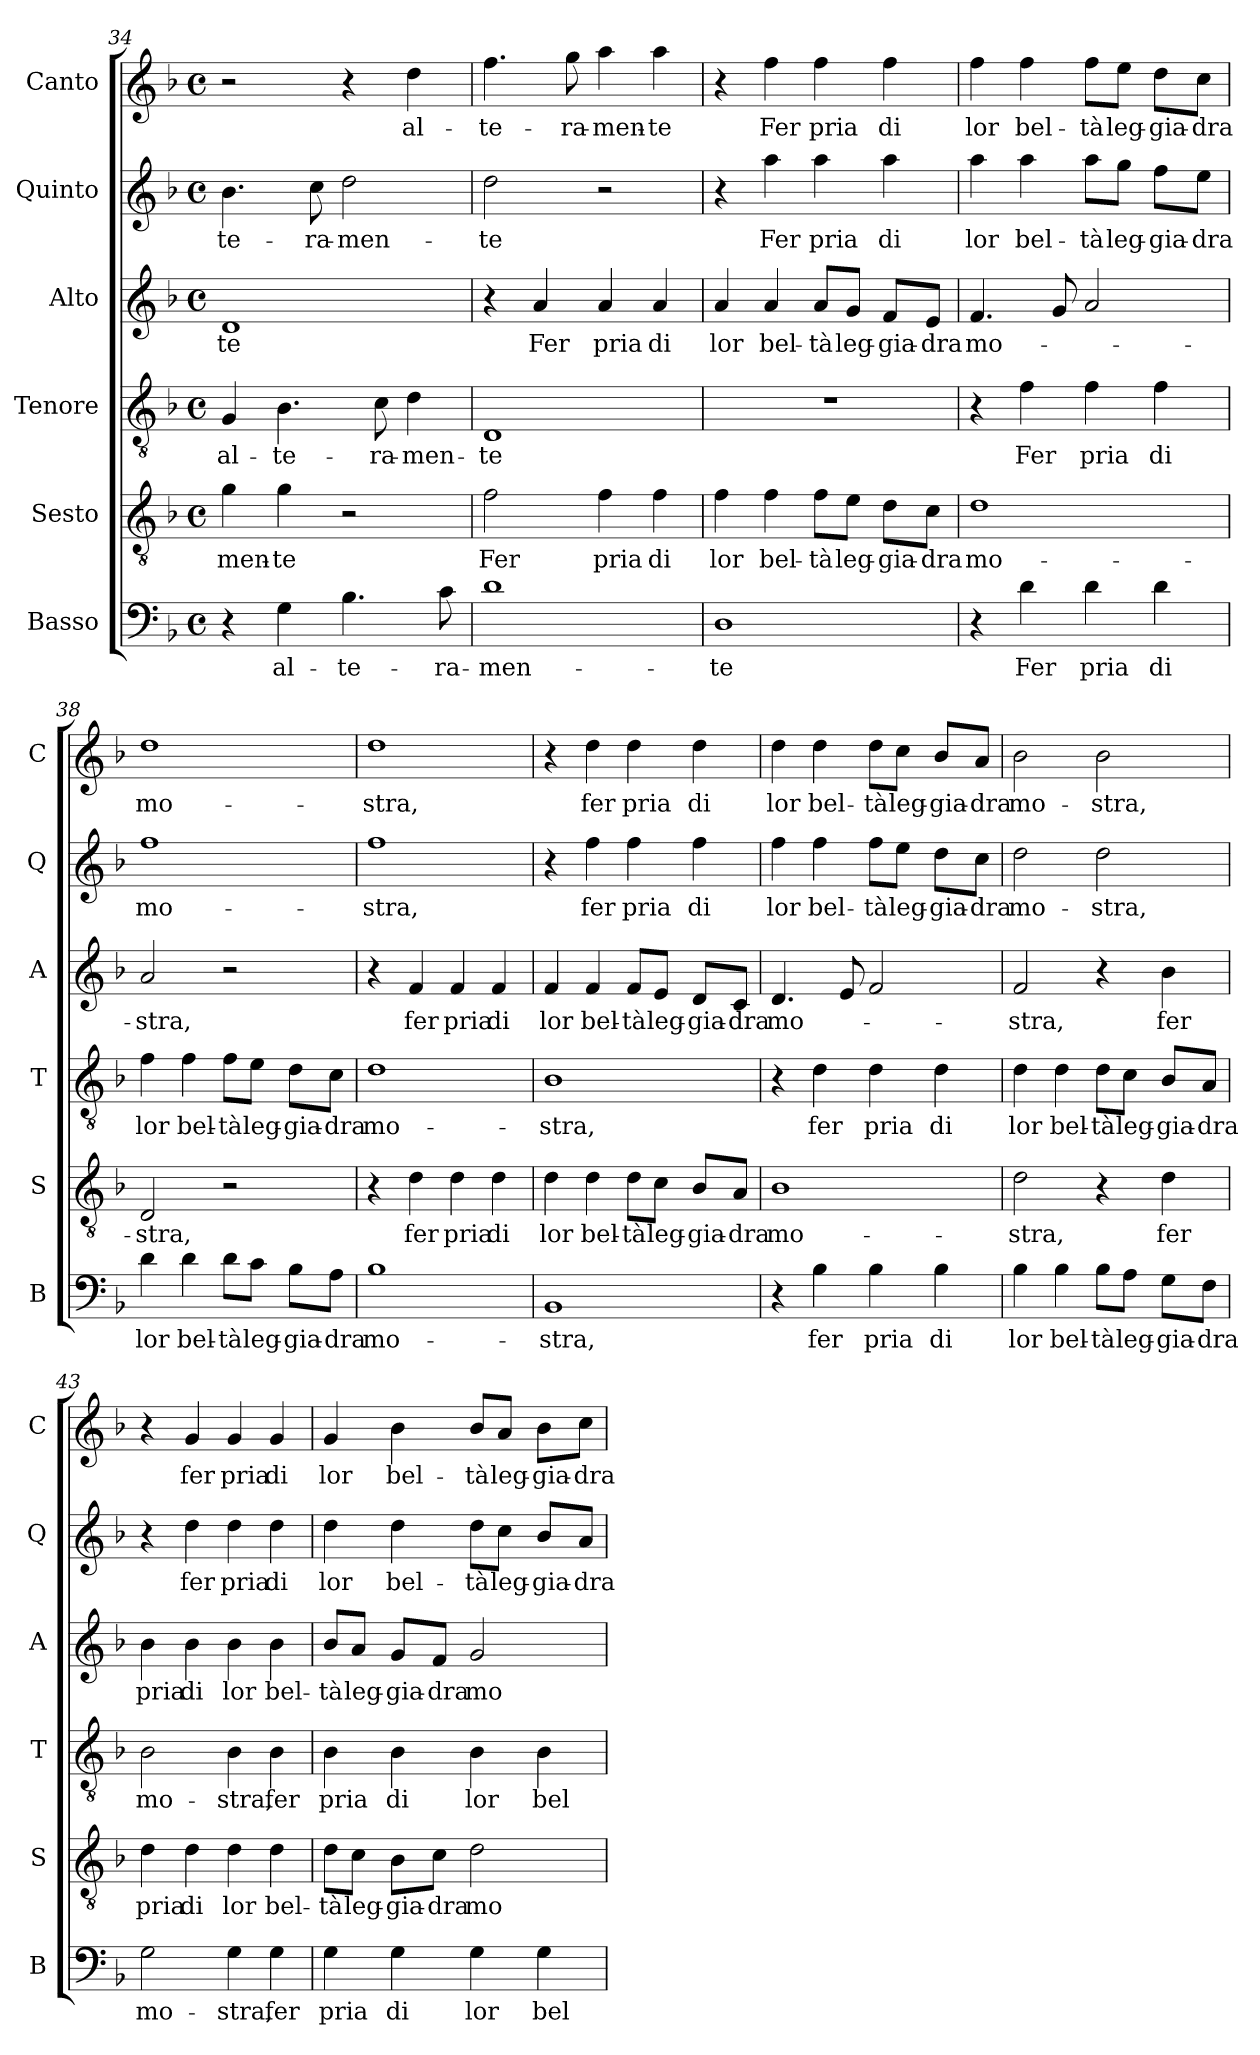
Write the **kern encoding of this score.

**kern	**text	**kern	**text	**kern	**text	**kern	**text	**kern	**text	**kern	**text
*part6	*part6	*part5	*part5	*part4	*part4	*part3	*part3	*part2	*part2	*part1	*part1
*staff6	*staff6	*staff5	*staff5	*staff4	*staff4	*staff3	*staff3	*staff2	*staff2	*staff1	*staff1
*I"Basso	*	*I"Sesto	*	*I"Tenore	*	*I"Alto	*	*I"Quinto	*	*I"Canto	*
*I'B	*	*I'S	*	*I'T	*	*I'A	*	*I'Q	*	*I'C	*
*clefF4	*	*clefGv2	*	*clefGv2	*	*clefG2	*	*clefG2	*	*clefG2	*
*k[b-]	*	*k[b-]	*	*k[b-]	*	*k[b-]	*	*k[b-]	*	*k[b-]	*
*F:	*	*F:	*	*F:	*	*F:	*	*F:	*	*F:	*
*M4/4	*	*M4/4	*	*M4/4	*	*M4/4	*	*M4/4	*	*M4/4	*
*met(c)	*	*met(c)	*	*met(c)	*	*met(c)	*	*met(c)	*	*met(c)	*
=34	=34	=34	=34	=34	=34	=34	=34	=34	=34	=34	=34
4r	.	4g	men-	4G	al-	1d	-te	4.b-	te-	2r	.
4G	al-	4g	-te	4.B-	te-	.	.	.	.	.	.
.	.	.	.	.	.	.	.	8cc	ra-	.	.
4.B-	te-	2r	.	.	.	.	.	2dd	men-	4r	.
.	.	.	.	8c	ra-	.	.	.	.	.	.
.	.	.	.	4d	men-	.	.	.	.	4dd	al-
8c	ra-	.	.	.	.	.	.	.	.	.	.
=35	=35	=35	=35	=35	=35	=35	=35	=35	=35	=35	=35
1d	men-	2f	-Fer	1D	-te	4r	.	2dd	-te	4.ff	te-
.	.	.	.	.	.	4a	-Fer	.	.	.	.
.	.	.	.	.	.	.	.	.	.	8gg	ra-
.	.	4f	-pria	.	.	4a	-pria	2r	.	4aa	men-
.	.	4f	-di	.	.	4a	-di	.	.	4aa	-te
=36	=36	=36	=36	=36	=36	=36	=36	=36	=36	=36	=36
1D	-te	4f	-lor	1r	.	4a	-lor	4r	.	4r	.
.	.	4f	bel-	.	.	4a	bel-	4aa	-Fer	4ff	-Fer
.	.	8f\L	-tà	.	.	8a/L	-tà	4aa	-pria	4ff	-pria
.	.	8e\J	leg-	.	.	8g/J	leg-	.	.	.	.
.	.	8d\L	gia-	.	.	8f/L	gia-	4aa	-di	4ff	-di
.	.	8c\J	-dra	.	.	8e/J	-dra	.	.	.	.
=37	=37	=37	=37	=37	=37	=37	=37	=37	=37	=37	=37
4r	.	1d	mo-	4r	.	4.f	mo-	4aa	-lor	4ff	-lor
4d	-Fer	.	.	4f	-Fer	.	.	4aa	bel-	4ff	bel-
.	.	.	.	.	.	8g	.	.	.	.	.
4d	-pria	.	.	4f	-pria	2a	.	8aa\L	-tà	8ff\L	-tà
.	.	.	.	.	.	.	.	8gg\J	leg-	8ee\J	leg-
4d	-di	.	.	4f	-di	.	.	8ff\L	gia-	8dd\L	gia-
.	.	.	.	.	.	.	.	8ee\J	-dra	8cc\J	-dra
=38	=38	=38	=38	=38	=38	=38	=38	=38	=38	=38	=38
4d	-lor	2D	-stra,	4f	-lor	2a	-stra,	1ff	mo-	1dd	mo-
4d	bel-	.	.	4f	bel-	.	.	.	.	.	.
8d\L	-tà	2r	.	8f\L	-tà	2r	.	.	.	.	.
8c\J	leg-	.	.	8e\J	leg-	.	.	.	.	.	.
8B-\L	gia-	.	.	8d\L	gia-	.	.	.	.	.	.
8A\J	-dra	.	.	8c\J	-dra	.	.	.	.	.	.
=39	=39	=39	=39	=39	=39	=39	=39	=39	=39	=39	=39
1B-	mo-	4r	.	1d	mo-	4r	.	1ff	-stra,	1dd	-stra,
.	.	4d	-fer	.	.	4f	-fer	.	.	.	.
.	.	4d	-pria	.	.	4f	-pria	.	.	.	.
.	.	4d	-di	.	.	4f	-di	.	.	.	.
=40	=40	=40	=40	=40	=40	=40	=40	=40	=40	=40	=40
1BB-	-stra,	4d	-lor	1B-	-stra,	4f	-lor	4r	.	4r	.
.	.	4d	bel-	.	.	4f	bel-	4ff	-fer	4dd	-fer
.	.	8d\L	-tà	.	.	8f/L	-tà	4ff	-pria	4dd	-pria
.	.	8c\J	leg-	.	.	8e/J	leg-	.	.	.	.
.	.	8B-/L	gia-	.	.	8d/L	gia-	4ff	-di	4dd	-di
.	.	8A/J	-dra	.	.	8c/J	-dra	.	.	.	.
=41	=41	=41	=41	=41	=41	=41	=41	=41	=41	=41	=41
4r	.	1B-	mo-	4r	.	4.d	mo-	4ff	-lor	4dd	-lor
4B-	-fer	.	.	4d	-fer	.	.	4ff	bel-	4dd	bel-
.	.	.	.	.	.	8e	.	.	.	.	.
4B-	-pria	.	.	4d	-pria	2f	.	8ff\L	-tà	8dd\L	-tà
.	.	.	.	.	.	.	.	8ee\J	leg-	8cc\J	leg-
4B-	-di	.	.	4d	-di	.	.	8dd\L	gia-	8b-/L	gia-
.	.	.	.	.	.	.	.	8cc\J	-dra	8a/J	-dra
=42	=42	=42	=42	=42	=42	=42	=42	=42	=42	=42	=42
4B-	-lor	2d	-stra,	4d	-lor	2f	-stra,	2dd	mo-	2b-	mo-
4B-	bel-	.	.	4d	bel-	.	.	.	.	.	.
8B-\L	-tà	4r	.	8d\L	-tà	4r	.	2dd	-stra,	2b-	-stra,
8A\J	leg-	.	.	8c\J	leg-	.	.	.	.	.	.
8G\L	gia-	4d	-fer	8B-/L	gia-	4b-	-fer	.	.	.	.
8F\J	-dra	.	.	8A/J	-dra	.	.	.	.	.	.
=43	=43	=43	=43	=43	=43	=43	=43	=43	=43	=43	=43
2G	mo-	4d	-pria	2B-	mo-	4b-	-pria	4r	.	4r	.
.	.	4d	-di	.	.	4b-	-di	4dd	-fer	4g	-fer
4G	-stra,	4d	-lor	4B-	-stra,	4b-	-lor	4dd	-pria	4g	-pria
4G	-fer	4d	bel-	4B-	-fer	4b-	bel-	4dd	-di	4g	-di
=44	=44	=44	=44	=44	=44	=44	=44	=44	=44	=44	=44
4G	-pria	8d\L	-tà	4B-	-pria	8b-/L	-tà	4dd	-lor	4g	-lor
.	.	8c\J	leg-	.	.	8a/J	leg-	.	.	.	.
4G	-di	8B-\L	gia-	4B-	-di	8g/L	gia-	4dd	bel-	4b-	bel-
.	.	8c\J	-dra	.	.	8f/J	-dra	.	.	.	.
4G	-lor	2d	mo-	4B-	-lor	2g	mo-	8dd\L	-tà	8b-/L	-tà
.	.	.	.	.	.	.	.	8cc\J	leg-	8a/J	leg-
4G	bel-	.	.	4B-	bel-	.	.	8b-/L	gia-	8b-\L	gia-
.	.	.	.	.	.	.	.	8a/J	-dra	8cc\J	-dra
=	=	=	=	=	=	=	=	=	=	=	=
*-	*-	*-	*-	*-	*-	*-	*-	*-	*-	*-	*-
